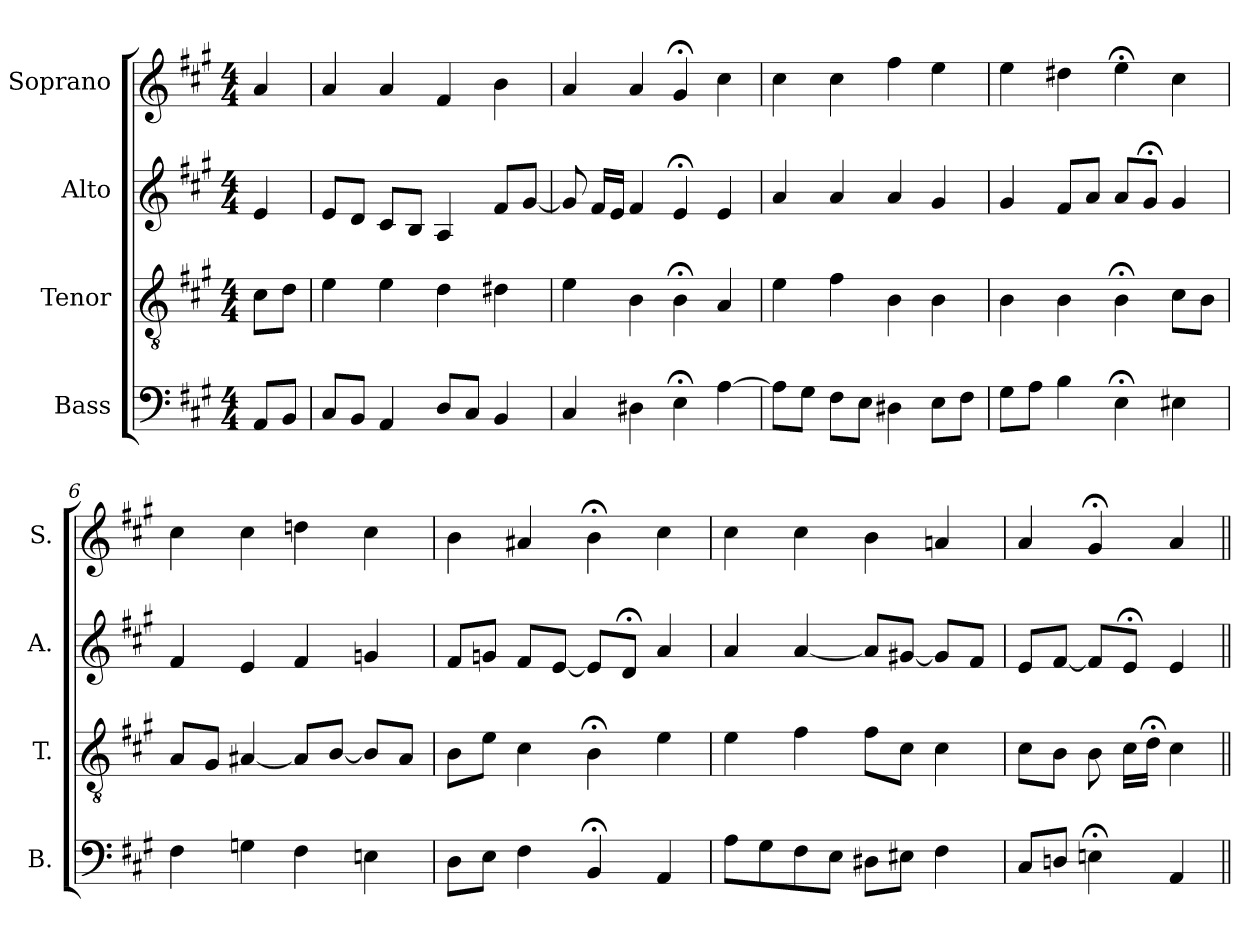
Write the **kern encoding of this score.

**kern	**kern	**kern	**kern
*part4	*part3	*part2	*part1
*staff4	*staff3	*staff2	*staff1
*I"Bass	*I"Tenor	*I"Alto	*I"Soprano
*I'B.	*I'T.	*I'A.	*I'S.
*clefF4	*clefGv2	*clefG2	*clefG2
*	*ITrd7c12	*	*
*k[f#c#g#]	*k[f#c#g#]	*k[f#c#g#]	*k[f#c#g#]
*A:	*A:	*A:	*A:
*M4/4	*M4/4	*M4/4	*M4/4
=1	=1	=1	=1
8AA/L	8C#\L	4e/	4a/
8BB/J	8D\J	.	.
=2	=2	=2	=2
8C#/L	4E\	8e/L	4a/
8BB/J	.	8d/J	.
4AA/	4E\	8c#/L	4a/
.	.	8B/J	.
8D/L	4D\	4A/	4f#/
8C#/J	.	.	.
4BB/	4D#X\	8f#/L	4b\
.	.	[8g#/J	.
=3	=3	=3	=3
4C#/	4E\	8g#/]	4a/
.	.	16f#/LL	.
.	.	16e/JJ	.
4D#X\	4BB\	4f#/	4a/
4E;<\	4BB;<\	4e;</	4g#;</
[4A\	4AA/	4e/	4cc#\
=4	=4	=4	=4
8A\L]	4E\	4a/	4cc#\
8G#\J	.	.	.
8F#\L	4F#\	4a/	4cc#\
8E\J	.	.	.
4D#X\	4BB\	4a/	4ff#\
8E\L	4BB\	4g#/	4ee\
8F#\J	.	.	.
!!LO:LB:g=z
=5	=5	=5	=5
8G#\L	4BB\	4g#/	4ee\
8A\J	.	.	.
4B\	4BB\	8f#/L	4dd#X\
.	.	8a/J	.
4E;<\	4BB;<\	8a/L	4ee;<\
.	.	8g#;</J	.
4E#X\	8C#\L	4g#/	4cc#\
.	8BB\J	.	.
=6	=6	=6	=6
4F#\	8AA/L	4f#/	4cc#\
.	8GG#/J	.	.
4Gn\	[4AA#X/	4e/	4cc#\
4F#\	8AA#/L]	4f#/	4ddn\
.	[8BB/J	.	.
4En\	8BB/L]	4gn/	4cc#\
.	8AA#/J	.	.
!!LO:PB:g=z
=7	=7	=7	=7
8D\L	8BB\L	8f#/L	4b\
8E\J	8E\J	8gn/J	.
4F#\	4C#\	8f#/L	4a#X/
.	.	[8e/J	.
4BB;</	4BB;<\	8e/L]	4b;<\
.	.	8d;</J	.
4AA/	4E\	4a/	4cc#\
=8	=8	=8	=8
8A\L	4E\	4a/	4cc#\
8G#\	.	.	.
8F#\	4F#\	[4a/	4cc#\
8E\J	.	.	.
8D#X\L	8F#\L	8a/L]	4b\
8E#X\J	8C#\J	[8g#X/J	.
4F#\	4C#\	8g#/L]	4an/
.	.	8f#/J	.
=9	=9	=9	=9
8C#/L	8C#\L	8e/L	4a/
8Dn/J	8BB\J	[8f#/J	.
4En;<\	8BB\	8f#/L]	4g#;</
.	16C#\LL	8e;</J	.
.	16D;<\JJ	.	.
4AA/	4C#\	4e/	4a/
=||	=||	=||	=||
*-	*-	*-	*-
